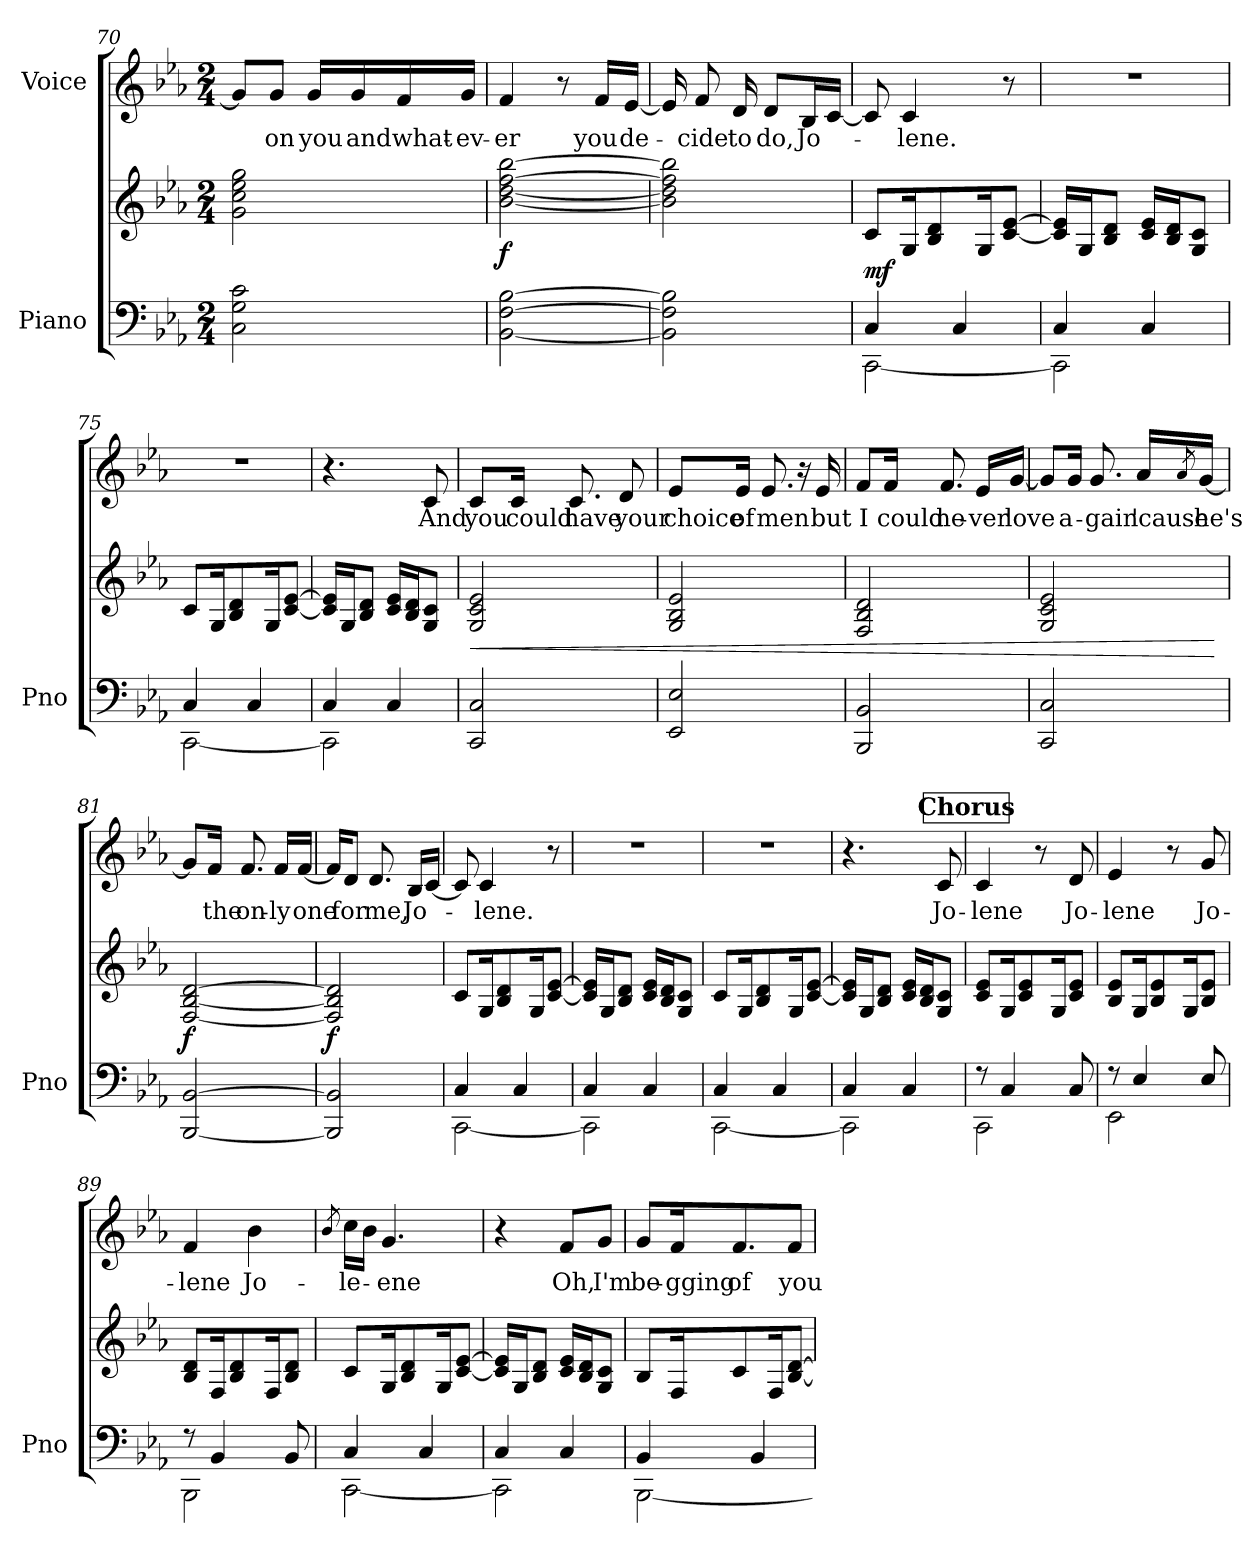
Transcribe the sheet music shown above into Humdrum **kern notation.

**kern	**kern	**dynam	**kern	**text
*part2	*part2	*part2	*part1	*part1
*staff3	*staff2	*staff2/3	*staff1	*staff1
*I"Piano	*	*	*I"Voice	*
*I'Pno	*	*	*	*
!!LO:LB:g=z
*clefF4	*clefG2	*	*clefG2	*
*k[b-e-a-]	*k[b-e-a-]	*	*k[b-e-a-]	*
*M2/4	*M2/4	*	*M2/4	*
=70	=70	=70	=70	=70
2C\ 2G\ 2c\	2g\ 2cc\ 2ee-\ 2gg\	.	8g/L]	.
.	.	.	8g/J	on
.	.	.	16g/LL	you
.	.	.	16g/	and
.	.	.	16f/	what-
.	.	.	16g/JJ	-ev-
=71	=71	=71	=71	=71
!	!	!LO:DY:b	!	!
[2BB-\ [2F\ [2B-\	[2b-\ [2dd\ [2ff\ [2bb-\	f	4f/	-er
.	.	.	8r	.
.	.	.	16f/LL	you
.	.	.	[16e-/JJ	de-
=72	=72	=72	=72	=72
2BB-\] 2F\] 2B-\]	2b-\] 2dd\] 2ff\] 2bb-\]	.	16e-/]	.
.	.	.	8f/	-cide
.	.	.	16d/	to
.	.	.	8d/L	do,
.	.	.	16B-/L	Jo-
.	.	.	[16c/JJ	.
=73	=73	=73	=73	=73
*^	*	*	*	*
!	!	!	!LO:DY:b	!	!
4C/	[2CC\	8c/L	mf	8c/]	.
.	.	16G/K	.	4c/	-lene.
.	.	8B-/ 8d/	.	.	.
4C/	.	.	.	.	.
.	.	16G/K	.	.	.
.	.	[8c/ [8e-/J	.	8r	.
!!LO:LB:g=z
=74	=74	=74	=74	=74	=74
4C/	2CC\]	16c/] 16e-/]LL	.	2r	.
.	.	16G/J	.	.	.
.	.	8B-/ 8d/J	.	.	.
4C/	.	16c/ 16e-/LL	.	.	.
.	.	16B-/ 16d/J	.	.	.
.	.	8G/ 8c/J	.	.	.
=75	=75	=75	=75	=75	=75
4C/	[2CC\	8c/L	.	2r	.
.	.	16G/K	.	.	.
.	.	8B-/ 8d/	.	.	.
4C/	.	.	.	.	.
.	.	16G/K	.	.	.
.	.	[8c/ [8e-/J	.	.	.
=76	=76	=76	=76	=76	=76
4C/	2CC\]	16c/] 16e-/]LL	.	4.r	.
.	.	16G/J	.	.	.
.	.	8B-/ 8d/J	.	.	.
4C/	.	16c/ 16e-/LL	.	.	.
.	.	16B-/ 16d/J	.	.	.
.	.	8G/ 8c/J	.	8c/	And
*v	*v	*	*	*	*
=77	=77	=77	=77	=77
!	!	!LO:HP:b	!	!
2CC/ 2C/	2G/ 2c/ 2e-/	<	8c/L	you
.	.	.	16c/Jk	could
.	.	.	8.c/	have
.	.	.	8d/	your
!!LO:PB:g=z
=78	=78	=78	=78	=78
2EE-/ 2E-/	2G/ 2B-/ 2e-/	.	8e-/L	choice
.	.	.	16e-/Jk	of
.	.	.	8.e-/	men
.	.	.	16r	.
.	.	.	16e-/	but
=79	=79	=79	=79	=79
2BBB-/ 2BB-/	2F/ 2B-/ 2d/	.	8f/L	I
.	.	.	16f/Jk	could
.	.	.	8.f/	ne-
.	.	.	16e-/LL	-ver
.	.	.	[16g/JJ	love
=80	=80	=80	=80	=80
2CC/ 2C/	2G/ 2c/ 2e-/	.	8g/L]	.
.	.	.	16g/Jk	a-
.	.	.	8.g/	-gain
.	.	.	16a-/LL	'cause
.	.	.	8qa-/	.
.	.	.	[16g/JJ	he's
.	.	[	.	.
=81	=81	=81	=81	=81
!	!	!LO:DY:a=2	!	!
[2BBB-/ [2BB-/	[2F/ [2B-/ [2d/	f	8g/L]	.
.	.	.	16f/Jk	the
.	.	.	8.f/	on-
.	.	.	16f/LL	-ly
.	.	.	[16f/JJ	one
!!LO:LB:g=z
=82	=82	=82	=82	=82
!	!	!LO:DY:b	!	!
2BBB-/] 2BB-/]	2F/] 2B-/] 2d/]	f	16f/KL]	.
.	.	.	8d/J	for
.	.	.	8.d/	me,
.	.	.	16B-/LL	Jo-
.	.	.	[16c/JJ	.
=83	=83	=83	=83	=83
*^	*	*	*	*
4C/	[2CC\	8c/L	.	8c/]	.
.	.	16G/K	.	4c/	-lene.
.	.	8B-/ 8d/	.	.	.
4C/	.	.	.	.	.
.	.	16G/K	.	.	.
.	.	[8c/ [8e-/J	.	8r	.
=84	=84	=84	=84	=84	=84
4C/	2CC\]	16c/] 16e-/]LL	.	2r	.
.	.	16G/J	.	.	.
.	.	8B-/ 8d/J	.	.	.
4C/	.	16c/ 16e-/LL	.	.	.
.	.	16B-/ 16d/J	.	.	.
.	.	8G/ 8c/J	.	.	.
=85	=85	=85	=85	=85	=85
4C/	[2CC\	8c/L	.	2r	.
.	.	16G/K	.	.	.
.	.	8B-/ 8d/	.	.	.
4C/	.	.	.	.	.
.	.	16G/K	.	.	.
.	.	[8c/ [8e-/J	.	.	.
=86	=86	=86	=86	=86	=86
4C/	2CC\]	16c/] 16e-/]LL	.	4.r	.
.	.	16G/J	.	.	.
.	.	8B-/ 8d/J	.	.	.
4C/	.	16c/ 16e-/LL	.	.	.
.	.	16B-/ 16d/J	.	.	.
.	.	8G/ 8c/J	.	8c/	Jo-
!!LO:LB:g=z
!!LO:REH:place=s1:a:B:fs=14:t=Chorus
=87	=87	=87	=87	=87	=87
8r	2CC\	8c/ 8e-/L	.	4c/	-lene
4C/	.	16G/K	.	.	.
.	.	8c/ 8e-/	.	.	.
.	.	.	.	8r	.
.	.	16G/K	.	.	.
8C/	.	8c/ 8e-/J	.	8d/	Jo-
=88	=88	=88	=88	=88	=88
8r	2EE-\	8B-/ 8e-/L	.	4e-/	-lene
4E-/	.	16G/K	.	.	.
.	.	8B-/ 8e-/	.	.	.
.	.	.	.	8r	.
.	.	16G/K	.	.	.
8E-/	.	8B-/ 8e-/J	.	8g/	Jo-
=89	=89	=89	=89	=89	=89
8r	2BBB-\	8B-/ 8d/L	.	4f/	-lene
4BB-/	.	16F/K	.	.	.
.	.	8B-/ 8d/	.	.	.
.	.	.	.	4b-\	Jo-
.	.	16F/K	.	.	.
8BB-/	.	8B-/ 8d/J	.	.	.
=90	=90	=90	=90	=90	=90
.	.	.	.	8qb-/	.
4C/	[2CC\	8c/L	.	16cc\LL	-le-
.	.	.	.	16b-\JJ	.
.	.	16G/K	.	4.g/	-ene
.	.	8B-/ 8d/	.	.	.
4C/	.	.	.	.	.
.	.	16G/K	.	.	.
.	.	[8c/ [8e-/J	.	.	.
=91	=91	=91	=91	=91	=91
4C/	2CC\]	16c/] 16e-/]LL	.	4r	.
.	.	16G/J	.	.	.
.	.	8B-/ 8d/J	.	.	.
4C/	.	16c/ 16e-/LL	.	8f/L	Oh,
.	.	16B-/ 16d/J	.	.	.
.	.	8G/ 8c/J	.	8g/J	I'm
!!LO:LB:g=z
=92	=92	=92	=92	=92	=92
4BB-/	[2BBB-\	8B-/L	.	8g/L	be-
.	.	16F/K	.	16f/K	-gging
.	.	8c/	.	8.f/	of
4BB-/	.	.	.	.	.
.	.	16F/K	.	.	.
.	.	[8B-/ [8d/J	.	8f/J	you
*v	*v	*	*	*	*
=	=	=	=	=
*-	*-	*-	*-	*-
